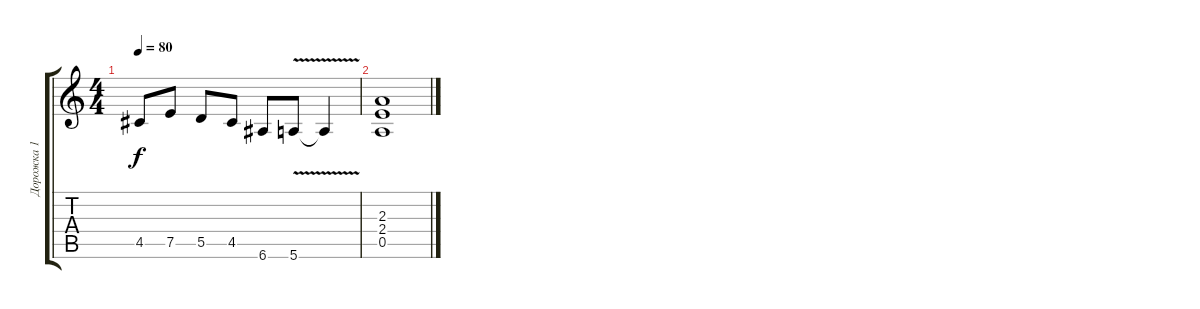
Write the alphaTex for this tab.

\track ("Дорожка 1" "Дорожка 1") {instrument distortionguitar}
\staff {score tabs}
\tuning (E4 B3 G3 D3 A2 E2) {hide}
\ts (4 4)
\tempo 80
\clef g2
\ks c
4.5.8{dy f} 7.5.8 5.5.8 4.5.8 6.6.8 5.6{v}.8 5.6{t}.4 |
(2.3 2.4 0.5).1
